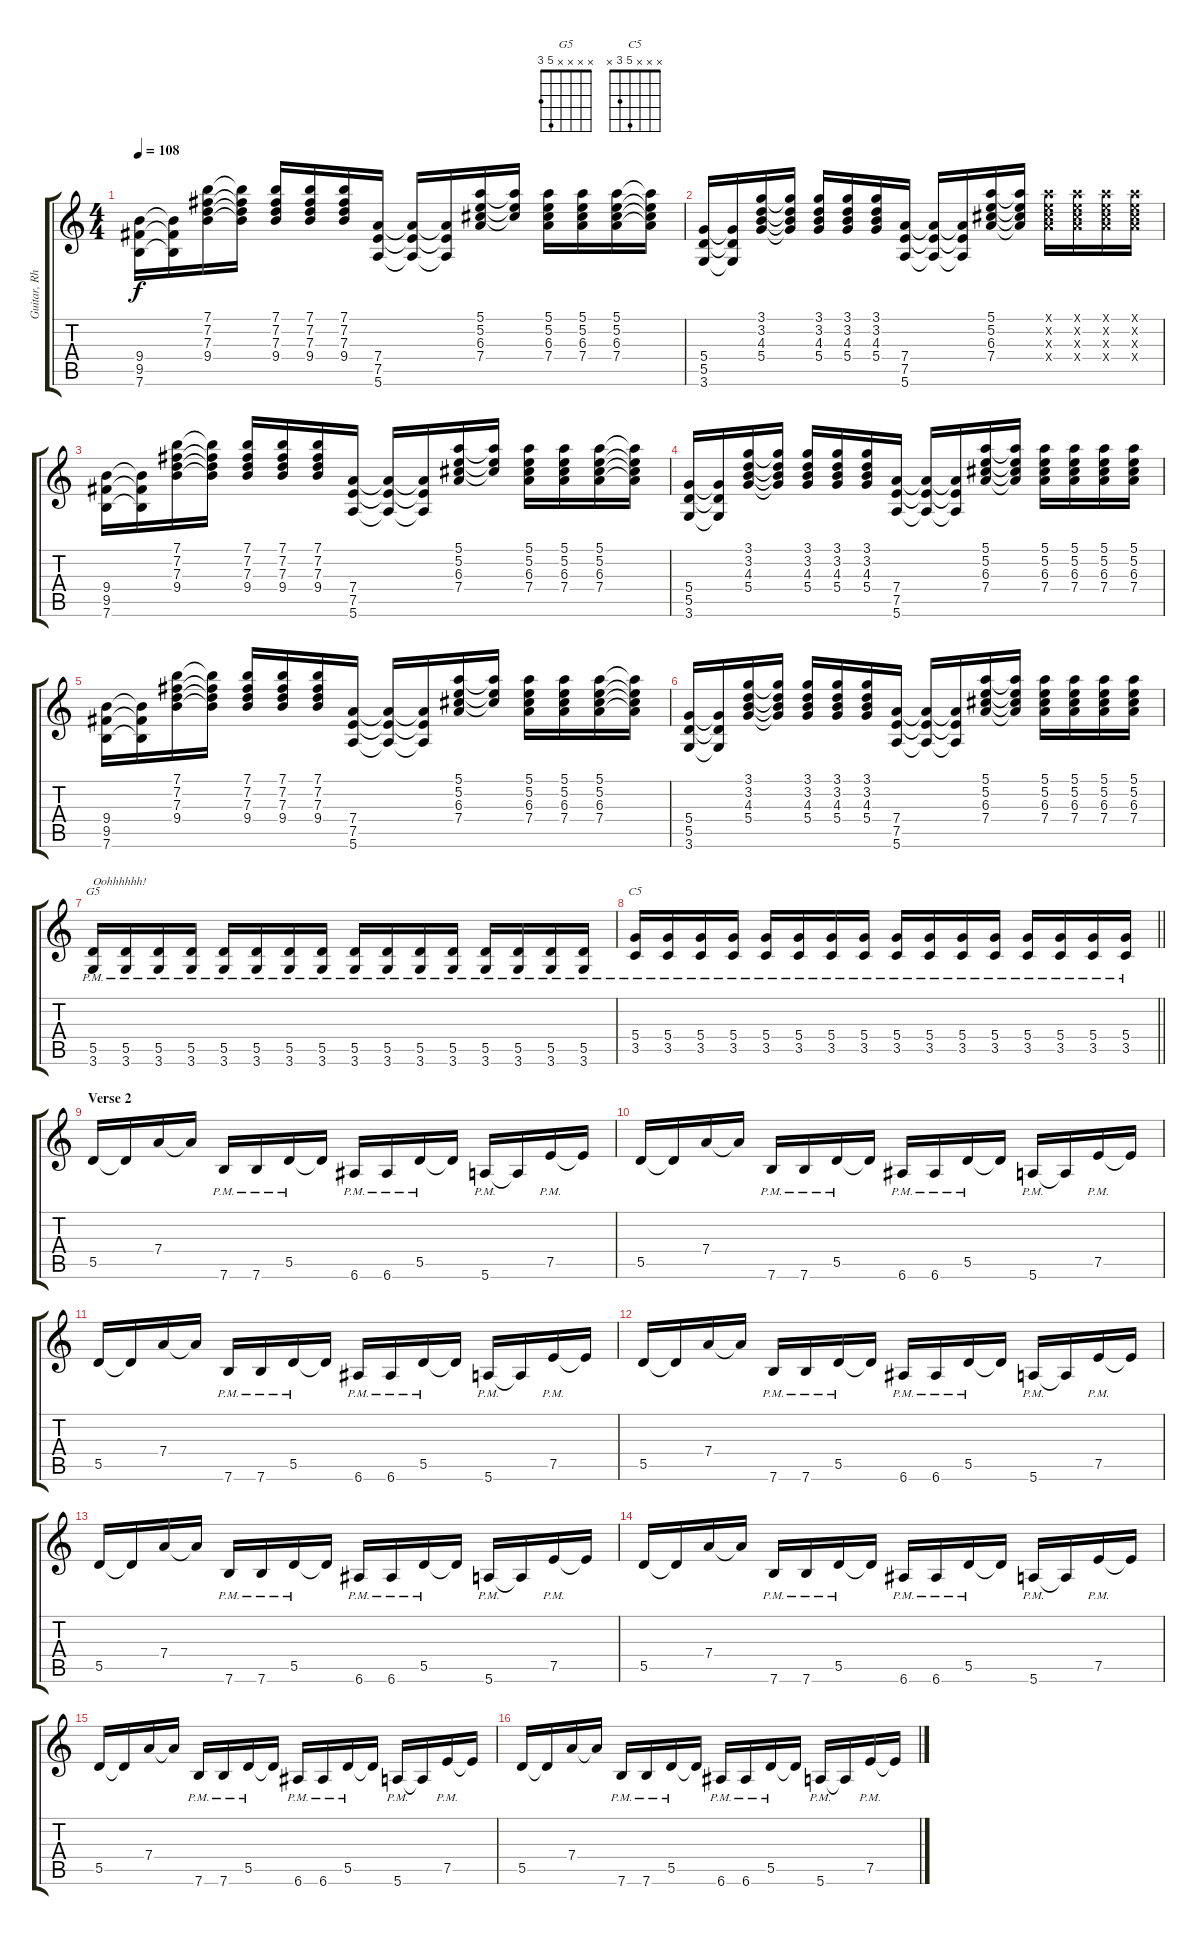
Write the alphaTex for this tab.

\track ("Guitar, Rhythm" "Guitar, Rh") {instrument distortionguitar}
\staff {score tabs}
\tuning (E4 B3 G3 D3 A2 E2) {hide}
\chord ("G5" x x x x 5 3)
\chord ("C5" x x x 5 3 x)
\ts (4 4)
\tempo 108
\clef g2
\ks c
(9.4 9.5 7.6).16{dy f} (9.4{t} 9.5{t} 7.6{t}).16 (7.1 7.2 7.3 9.4).16 (7.1{t} 7.2{t} 7.3{t} 9.4{t}).16 (7.1 7.2 7.3 9.4).16 (7.1 7.2 7.3 9.4).16 (7.1 7.2 7.3 9.4).16 (7.4 7.5 5.6).16 (7.4{t} 7.5{t} 5.6{t}).16 (7.4{t} 7.5{t} 5.6{t}).16 (5.1 5.2 6.3 7.4).16 (5.1{t} 5.2{t} 6.3{t}).16 (5.1 5.2 6.3 7.4).16 (5.1 5.2 6.3 7.4).16 (5.1 5.2 6.3 7.4).16 (5.1{t} 5.2{t} 6.3{t} 7.4{t}).16 |
(5.4 5.5 3.6).16 (5.4{t} 5.5{t} 3.6{t}).16 (3.1 3.2 4.3 5.4).16 (3.1{t} 3.2{t} 4.3{t} 5.4{t}).16 (3.1 3.2 4.3 5.4).16 (3.1 3.2 4.3 5.4).16 (3.1 3.2 4.3 5.4).16 (7.4 7.5 5.6).16 (7.4{t} 7.5{t} 5.6{t}).16 (7.4{t} 7.5{t} 5.6{t}).16 (5.1 5.2 6.3 7.4).16 (5.1{t} 5.2{t} 6.3{t} 7.4{t}).16 (5.1{x} 5.2{x} 6.3{x} 7.4{x}).16 (5.1{x} 5.2{x} 6.3{x} 7.4{x}).16 (5.1{x} 5.2{x} 6.3{x} 7.4{x}).16 (5.1{x} 5.2{x} 6.3{x} 7.4{x}).16 |
(9.4 9.5 7.6).16 (9.4{t} 9.5{t} 7.6{t}).16 (7.1 7.2 7.3 9.4).16 (7.1{t} 7.2{t} 7.3{t} 9.4{t}).16 (7.1 7.2 7.3 9.4).16 (7.1 7.2 7.3 9.4).16 (7.1 7.2 7.3 9.4).16 (7.4 7.5 5.6).16 (7.4{t} 7.5{t} 5.6{t}).16 (7.4{t} 7.5{t} 5.6{t}).16 (5.1 5.2 6.3 7.4).16 (5.1{t} 5.2{t} 6.3{t}).16 (5.1 5.2 6.3 7.4).16 (5.1 5.2 6.3 7.4).16 (5.1 5.2 6.3 7.4).16 (5.1{t} 5.2{t} 6.3{t} 7.4{t}).16 |
(5.4 5.5 3.6).16 (5.4{t} 5.5{t} 3.6{t}).16 (3.1 3.2 4.3 5.4).16 (3.1{t} 3.2{t} 4.3{t} 5.4{t}).16 (3.1 3.2 4.3 5.4).16 (3.1 3.2 4.3 5.4).16 (3.1 3.2 4.3 5.4).16 (7.4 7.5 5.6).16 (7.4{t} 7.5{t} 5.6{t}).16 (7.4{t} 7.5{t} 5.6{t}).16 (5.1 5.2 6.3 7.4).16 (5.1{t} 5.2{t} 6.3{t} 7.4{t}).16 (5.1 5.2 6.3 7.4).16 (5.1 5.2 6.3 7.4).16 (5.1 5.2 6.3 7.4).16 (5.1 5.2 6.3 7.4).16 |
(9.4 9.5 7.6).16 (9.4{t} 9.5{t} 7.6{t}).16 (7.1 7.2 7.3 9.4).16 (7.1{t} 7.2{t} 7.3{t} 9.4{t}).16 (7.1 7.2 7.3 9.4).16 (7.1 7.2 7.3 9.4).16 (7.1 7.2 7.3 9.4).16 (7.4 7.5 5.6).16 (7.4{t} 7.5{t} 5.6{t}).16 (7.4{t} 7.5{t} 5.6{t}).16 (5.1 5.2 6.3 7.4).16 (5.1{t} 5.2{t} 6.3{t}).16 (5.1 5.2 6.3 7.4).16 (5.1 5.2 6.3 7.4).16 (5.1 5.2 6.3 7.4).16 (5.1{t} 5.2{t} 6.3{t} 7.4{t}).16 |
(5.4 5.5 3.6).16 (5.4{t} 5.5{t} 3.6{t}).16 (3.1 3.2 4.3 5.4).16 (3.1{t} 3.2{t} 4.3{t} 5.4{t}).16 (3.1 3.2 4.3 5.4).16 (3.1 3.2 4.3 5.4).16 (3.1 3.2 4.3 5.4).16 (7.4 7.5 5.6).16 (7.4{t} 7.5{t} 5.6{t}).16 (7.4{t} 7.5{t} 5.6{t}).16 (5.1 5.2 6.3 7.4).16 (5.1{t} 5.2{t} 6.3{t} 7.4{t}).16 (5.1 5.2 6.3 7.4).16 (5.1 5.2 6.3 7.4).16 (5.1 5.2 6.3 7.4).16 (5.1 5.2 6.3 7.4).16 |
(5.5{pm} 3.6{pm}).16{ch "G5" txt "Oohhhhhh!"} (5.5{pm} 3.6{pm}).16 (5.5{pm} 3.6{pm}).16 (5.5{pm} 3.6{pm}).16 (5.5{pm} 3.6{pm}).16 (5.5{pm} 3.6{pm}).16 (5.5{pm} 3.6{pm}).16 (5.5{pm} 3.6{pm}).16 (5.5{pm} 3.6{pm}).16 (5.5{pm} 3.6{pm}).16 (5.5{pm} 3.6{pm}).16 (5.5{pm} 3.6{pm}).16 (5.5{pm} 3.6{pm}).16 (5.5{pm} 3.6{pm}).16 (5.5{pm} 3.6{pm}).16 (5.5{pm} 3.6{pm}).16 |
\barLineRight lightlight
(5.4{pm} 3.5{pm}).16{ch "C5"} (5.4{pm} 3.5{pm}).16 (5.4{pm} 3.5{pm}).16 (5.4{pm} 3.5{pm}).16 (5.4{pm} 3.5{pm}).16 (5.4{pm} 3.5{pm}).16 (5.4{pm} 3.5{pm}).16 (5.4{pm} 3.5{pm}).16 (5.4{pm} 3.5{pm}).16 (5.4{pm} 3.5{pm}).16 (5.4{pm} 3.5{pm}).16 (5.4{pm} 3.5{pm}).16 (5.4{pm} 3.5{pm}).16 (5.4{pm} 3.5{pm}).16 (5.4{pm} 3.5{pm}).16 (5.4{pm} 3.5{pm}).16 |
\section ("" "Verse 2")
5.5.16 5.5{t}.16 7.4.16 7.4{t}.16 7.6{pm}.16 7.6{pm}.16 5.5{pm}.16 5.5{t}.16 6.6{pm}.16 6.6{pm}.16 5.5{pm}.16 5.5{t}.16 5.6{pm}.16 5.6{t}.16 7.5{pm}.16 7.5{t}.16 |
5.5.16 5.5{t}.16 7.4.16 7.4{t}.16 7.6{pm}.16 7.6{pm}.16 5.5{pm}.16 5.5{t}.16 6.6{pm}.16 6.6{pm}.16 5.5{pm}.16 5.5{t}.16 5.6{pm}.16 5.6{t}.16 7.5{pm}.16 7.5{t}.16 |
5.5.16 5.5{t}.16 7.4.16 7.4{t}.16 7.6{pm}.16 7.6{pm}.16 5.5{pm}.16 5.5{t}.16 6.6{pm}.16 6.6{pm}.16 5.5{pm}.16 5.5{t}.16 5.6{pm}.16 5.6{t}.16 7.5{pm}.16 7.5{t}.16 |
5.5.16 5.5{t}.16 7.4.16 7.4{t}.16 7.6{pm}.16 7.6{pm}.16 5.5{pm}.16 5.5{t}.16 6.6{pm}.16 6.6{pm}.16 5.5{pm}.16 5.5{t}.16 5.6{pm}.16 5.6{t}.16 7.5{pm}.16 7.5{t}.16 |
5.5.16 5.5{t}.16 7.4.16 7.4{t}.16 7.6{pm}.16 7.6{pm}.16 5.5{pm}.16 5.5{t}.16 6.6{pm}.16 6.6{pm}.16 5.5{pm}.16 5.5{t}.16 5.6{pm}.16 5.6{t}.16 7.5{pm}.16 7.5{t}.16 |
5.5.16 5.5{t}.16 7.4.16 7.4{t}.16 7.6{pm}.16 7.6{pm}.16 5.5{pm}.16 5.5{t}.16 6.6{pm}.16 6.6{pm}.16 5.5{pm}.16 5.5{t}.16 5.6{pm}.16 5.6{t}.16 7.5{pm}.16 7.5{t}.16 |
5.5.16 5.5{t}.16 7.4.16 7.4{t}.16 7.6{pm}.16 7.6{pm}.16 5.5{pm}.16 5.5{t}.16 6.6{pm}.16 6.6{pm}.16 5.5{pm}.16 5.5{t}.16 5.6{pm}.16 5.6{t}.16 7.5{pm}.16 7.5{t}.16 |
5.5.16 5.5{t}.16 7.4.16 7.4{t}.16 7.6{pm}.16 7.6{pm}.16 5.5{pm}.16 5.5{t}.16 6.6{pm}.16 6.6{pm}.16 5.5{pm}.16 5.5{t}.16 5.6{pm}.16 5.6{t}.16 7.5{pm}.16 7.5{t}.16
